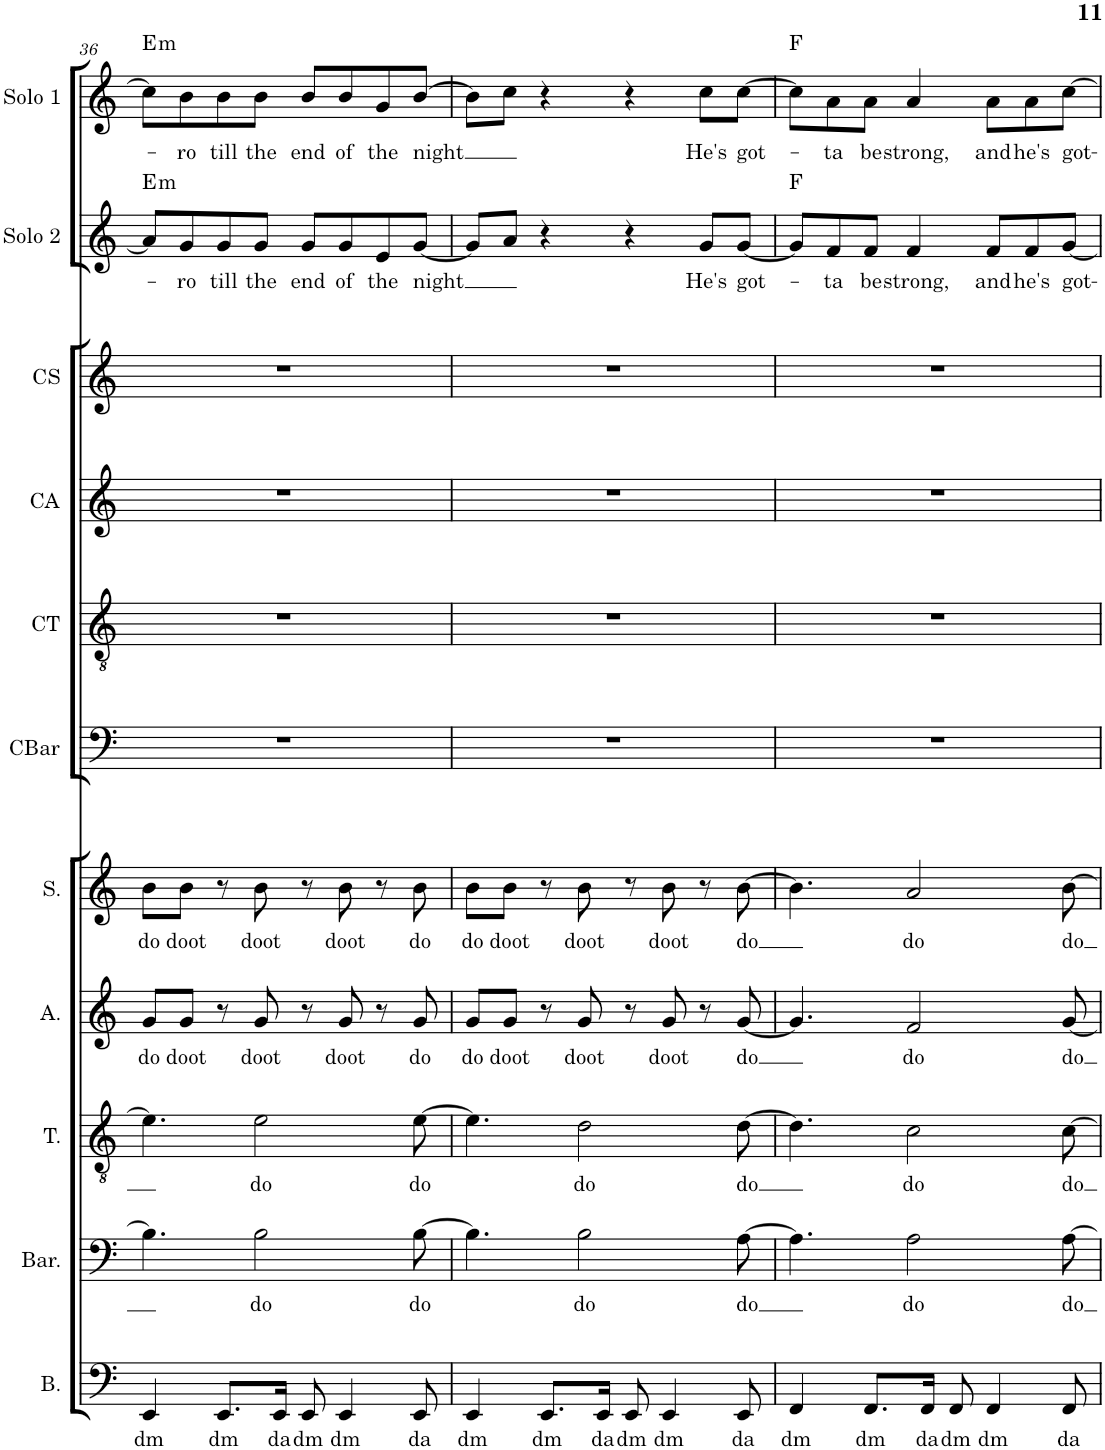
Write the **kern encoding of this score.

**kern	**text	**kern	**text	**kern	**text	**kern	**text	**kern	**text	**kern	**kern	**kern	**kern	**kern	**text	**harte	**kern	**text	**harte
*part11	*part11	*part10	*part10	*part9	*part9	*part8	*part8	*part7	*part7	*part6	*part5	*part4	*part3	*part2	*part2	*part2	*part1	*part1	*part1
*staff11	*staff11	*staff10	*staff10	*staff9	*staff9	*staff8	*staff8	*staff7	*staff7	*staff6	*staff5	*staff4	*staff3	*staff2	*staff2	*	*staff1	*staff1	*
*I"Bass	*	*I"Baritone	*	*I"Tenor	*	*I"Alto	*	*I"Soprano	*	*I"Choir Baritone	*I"Choir Tenor	*I"Choir Alto	*I"Choir Soprano	*I"Soloist 2	*	*	*I"Soloist 1	*	*
*I'B.	*	*I'Bar.	*	*I'T.	*	*I'A.	*	*I'S.	*	*I'CBar	*I'CT	*I'CA	*I'CS	*I'Solo 2	*	*	*I'Solo 1	*	*
!!LO:PB:g=z
*clefF4	*	*clefF4	*	*clefGv2	*	*clefG2	*	*clefG2	*	*clefF4	*clefGv2	*clefG2	*clefG2	*clefG2	*	*	*clefG2	*	*
*k[]	*	*k[]	*	*k[]	*	*k[]	*	*k[]	*	*k[]	*k[]	*k[]	*k[]	*k[]	*	*	*k[]	*	*
*M4/4	*	*M4/4	*	*M4/4	*	*M4/4	*	*M4/4	*	*M4/4	*M4/4	*M4/4	*M4/4	*M4/4	*	*	*M4/4	*	*
=36	=36	=36	=36	=36	=36	=36	=36	=36	=36	=36	=36	=36	=36	=36	=36	=36	=36	=36	=36
!	!LO:LY:b	!	!	!	!	!	!LO:LY:b	!	!LO:LY:b	!	!	!	!	!	!	!LO:H:kt=m	!	!	!LO:H:kt=m
4EE/	dm	4.B\]	.	4.e\]	.	8g/L	do	8b\L	do	1r	1r	1r	1r	8a/L]	.	E:min	8cc\L]	.	E:min
!	!	!	!	!	!	!	!LO:LY:b	!	!LO:LY:b	!	!	!	!	!	!LO:LY:b	!	!	!LO:LY:b	!
.	.	.	.	.	.	8g/J	doot	8b\J	doot	.	.	.	.	8g/	-ro	.	8b\	-ro	.
!	!LO:LY:b	!	!	!	!	!	!	!	!	!	!	!	!	!	!LO:LY:b	!	!	!LO:LY:b	!
8.EE/L	dm	.	.	.	.	8r	.	8r	.	.	.	.	.	8g/	till	.	8b\	till	.
!	!	!	!LO:LY:b	!	!LO:LY:b	!	!LO:LY:b	!	!LO:LY:b	!	!	!	!	!	!LO:LY:b	!	!	!LO:LY:b	!
.	.	2B\	do	2e\	do	8g/	doot	8b\	doot	.	.	.	.	8g/J	the	.	8b\J	the	.
!	!LO:LY:b	!	!	!	!	!	!	!	!	!	!	!	!	!	!	!	!	!	!
16EE/Jk	da	.	.	.	.	.	.	.	.	.	.	.	.	.	.	.	.	.	.
!	!LO:LY:b	!	!	!	!	!	!	!	!	!	!	!	!	!	!LO:LY:b	!	!	!LO:LY:b	!
8EE/	dm	.	.	.	.	8r	.	8r	.	.	.	.	.	8g/L	end	.	8b/L	end	.
!	!LO:LY:b	!	!	!	!	!	!LO:LY:b	!	!LO:LY:b	!	!	!	!	!	!LO:LY:b	!	!	!LO:LY:b	!
4EE/	dm	.	.	.	.	8g/	doot	8b\	doot	.	.	.	.	8g/	of	.	8b/	of	.
!	!	!	!	!	!	!	!	!	!	!	!	!	!	!	!LO:LY:b	!	!	!LO:LY:b	!
.	.	.	.	.	.	8r	.	8r	.	.	.	.	.	8e/	the	.	8g/	the	.
!	!LO:LY:b	!	!LO:LY:b	!	!LO:LY:b	!	!LO:LY:b	!	!LO:LY:b	!	!	!	!	!	!LO:LY:b	!	!	!LO:LY:b	!
8EE/	da	[8B\	do	[8e\	do	8g/	do	8b\	do	.	.	.	.	[8g/J	night	.	[8b/J	night	.
=37	=37	=37	=37	=37	=37	=37	=37	=37	=37	=37	=37	=37	=37	=37	=37	=37	=37	=37	=37
!	!LO:LY:b	!	!	!	!	!	!LO:LY:b	!	!LO:LY:b	!	!	!	!	!	!	!	!	!	!
4EE/	dm	4.B\]	.	4.e\]	.	8g/L	do	8b\L	do	1r	1r	1r	1r	8g/L]	.	.	8b\L]	.	.
!	!	!	!	!	!	!	!LO:LY:b	!	!LO:LY:b	!	!	!	!	!	!	!	!	!	!
.	.	.	.	.	.	8g/J	doot	8b\J	doot	.	.	.	.	8a/J	.	.	8cc\J	.	.
!	!LO:LY:b	!	!	!	!	!	!	!	!	!	!	!	!	!	!	!	!	!	!
8.EE/L	dm	.	.	.	.	8r	.	8r	.	.	.	.	.	4r	.	.	4r	.	.
!	!	!	!LO:LY:b	!	!LO:LY:b	!	!LO:LY:b	!	!LO:LY:b	!	!	!	!	!	!	!	!	!	!
.	.	2B\	do	2d\	do	8g/	doot	8b\	doot	.	.	.	.	.	.	.	.	.	.
!	!LO:LY:b	!	!	!	!	!	!	!	!	!	!	!	!	!	!	!	!	!	!
16EE/Jk	da	.	.	.	.	.	.	.	.	.	.	.	.	.	.	.	.	.	.
!	!LO:LY:b	!	!	!	!	!	!	!	!	!	!	!	!	!	!	!	!	!	!
8EE/	dm	.	.	.	.	8r	.	8r	.	.	.	.	.	4r	.	.	4r	.	.
!	!LO:LY:b	!	!	!	!	!	!LO:LY:b	!	!LO:LY:b	!	!	!	!	!	!	!	!	!	!
4EE/	dm	.	.	.	.	8g/	doot	8b\	doot	.	.	.	.	.	.	.	.	.	.
!	!	!	!	!	!	!	!	!	!	!	!	!	!	!	!LO:LY:b	!	!	!LO:LY:b	!
.	.	.	.	.	.	8r	.	8r	.	.	.	.	.	8g/L	He's	.	8cc\L	He's	.
!	!LO:LY:b	!	!LO:LY:b	!	!LO:LY:b	!	!LO:LY:b	!	!LO:LY:b	!	!	!	!	!	!LO:LY:b	!	!	!LO:LY:b	!
8EE/	da	[8A\	do	[8d\	do	[8g/	do	[8b\	do	.	.	.	.	[8g/J	got-	.	[8cc\J	got-	.
=38	=38	=38	=38	=38	=38	=38	=38	=38	=38	=38	=38	=38	=38	=38	=38	=38	=38	=38	=38
!	!LO:LY:b	!	!	!	!	!	!	!	!	!	!	!	!	!	!	!	!	!	!
4FF/	dm	4.A\]	.	4.d\]	.	4.g/]	.	4.b\]	.	1r	1r	1r	1r	8g/L]	.	F:maj	8cc\L]	.	F:maj
!	!	!	!	!	!	!	!	!	!	!	!	!	!	!	!LO:LY:b	!	!	!LO:LY:b	!
.	.	.	.	.	.	.	.	.	.	.	.	.	.	8f/	-ta	.	8a\	-ta	.
!	!LO:LY:b	!	!	!	!	!	!	!	!	!	!	!	!	!	!LO:LY:b	!	!	!LO:LY:b	!
8.FF/L	dm	.	.	.	.	.	.	.	.	.	.	.	.	8f/J	be	.	8a\J	be	.
!	!	!	!LO:LY:b	!	!LO:LY:b	!	!LO:LY:b	!	!LO:LY:b	!	!	!	!	!	!LO:LY:b	!	!	!LO:LY:b	!
.	.	2A\	do	2c\	do	2f/	do	2a/	do	.	.	.	.	4f/	strong,	.	4a/	strong,	.
!	!LO:LY:b	!	!	!	!	!	!	!	!	!	!	!	!	!	!	!	!	!	!
16FF/Jk	da	.	.	.	.	.	.	.	.	.	.	.	.	.	.	.	.	.	.
!	!LO:LY:b	!	!	!	!	!	!	!	!	!	!	!	!	!	!	!	!	!	!
8FF/	dm	.	.	.	.	.	.	.	.	.	.	.	.	.	.	.	.	.	.
!	!LO:LY:b	!	!	!	!	!	!	!	!	!	!	!	!	!	!LO:LY:b	!	!	!LO:LY:b	!
4FF/	dm	.	.	.	.	.	.	.	.	.	.	.	.	8f/L	and	.	8a\L	and	.
!	!	!	!	!	!	!	!	!	!	!	!	!	!	!	!LO:LY:b	!	!	!LO:LY:b	!
.	.	.	.	.	.	.	.	.	.	.	.	.	.	8f/	he's	.	8a\	he's	.
!	!LO:LY:b	!	!LO:LY:b	!	!LO:LY:b	!	!LO:LY:b	!	!LO:LY:b	!	!	!	!	!	!LO:LY:b	!	!	!LO:LY:b	!
8FF/	da	[8A\	do	[8c\	do	[8g/	do	[8b\	do	.	.	.	.	[8g/J	got-	.	[8cc\J	got-	.
=	=	=	=	=	=	=	=	=	=	=	=	=	=	=	=	=	=	=	=
*-	*-	*-	*-	*-	*-	*-	*-	*-	*-	*-	*-	*-	*-	*-	*-	*-	*-	*-	*-
